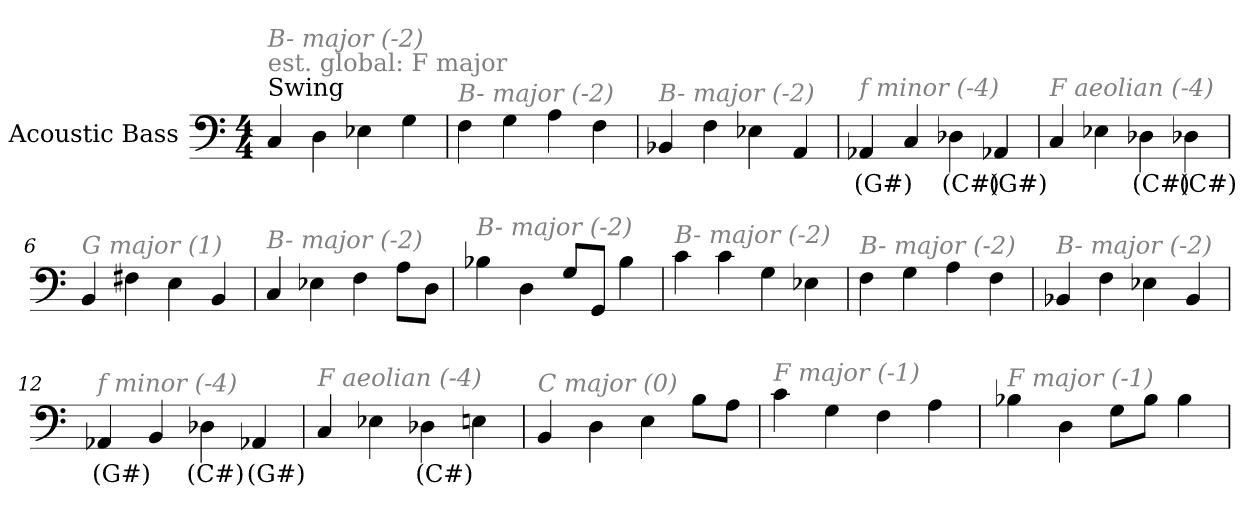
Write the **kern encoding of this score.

**kern	**text
*part1	*part1
*staff1	*staff1
*I"Acoustic Bass	*
*clefF4	*
*ITrd7c12	*
*k[]	*
*C:	*
*M4/4	*
*MM145	*
=1	=1
!LO:TX:a:t=Swing	!
!LO:TX:a:color=#808080:t=est. global&colon; F major	!
!LO:TX:i:color=#808080:t=B- major (-2)	!
4CC	.
4DD	.
4EE-X	.
4GG	.
=2	=2
!LO:TX:i:color=#808080:t=B- major (-2)	!
4FF	.
4GG	.
4AA	.
4FF	.
=3	=3
!LO:TX:i:color=#808080:t=B- major (-2)	!
4BBB-X	.
4FF	.
4EE-X	.
4AAA	.
=4	=4
!LO:TX:i:color=#808080:t=f minor (-4)	!
4AAA-Xi	(G#)
4CC	.
4DD-Xi	(C#)
4AAA-Xi	(G#)
=5	=5
!LO:TX:i:color=#808080:t=F aeolian (-4)	!
4CC	.
4EE-X	.
4DD-Xi	(C#)
4DD-Xi	(C#)
=6	=6
!LO:TX:i:color=#808080:t=G major (1)	!
4BBB	.
4FF#X	.
4EE	.
4BBB	.
=7	=7
!LO:TX:i:color=#808080:t=B- major (-2)	!
4CC	.
4EE-X	.
4FF	.
8AAL	.
8DDJ	.
=8	=8
!LO:TX:i:color=#808080:t=B- major (-2)	!
4BB-X	.
4DD	.
8GGL	.
8GGGJ	.
4BB-	.
=9	=9
!LO:TX:i:color=#808080:t=B- major (-2)	!
4C	.
4C	.
4GG	.
4EE-X	.
=10	=10
!LO:TX:i:color=#808080:t=B- major (-2)	!
4FF	.
4GG	.
4AA	.
4FF	.
=11	=11
!LO:TX:i:color=#808080:t=B- major (-2)	!
4BBB-X	.
4FF	.
4EE-X	.
4BBB-	.
=12	=12
!LO:TX:i:color=#808080:t=f minor (-4)	!
4AAA-Xi	(G#)
4BBB	.
4DD-Xi	(C#)
4AAA-Xi	(G#)
=13	=13
!LO:TX:i:color=#808080:t=F aeolian (-4)	!
4CC	.
4EE-X	.
4DD-Xi	(C#)
4EEn	.
=14	=14
!LO:TX:i:color=#808080:t=C major (0)	!
4BBB	.
4DD	.
4EE	.
8BBL	.
8AAJ	.
=15	=15
!LO:TX:i:color=#808080:t=F major (-1)	!
4C	.
4GG	.
4FF	.
4AA	.
=16	=16
!LO:TX:i:color=#808080:t=F major (-1)	!
4BB-X	.
4DD	.
8GGL	.
8BB-J	.
4BB-	.
=	=
*-	*-
